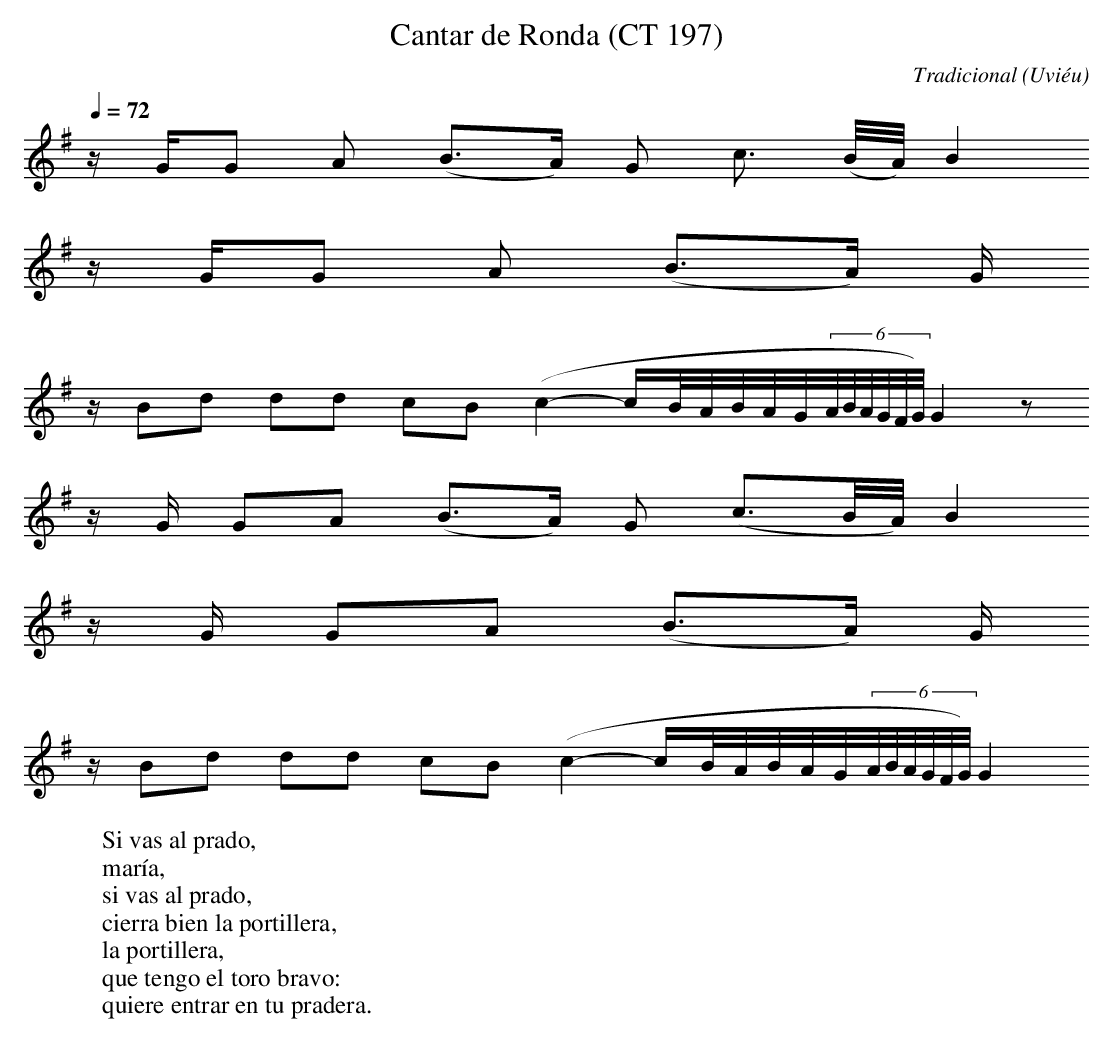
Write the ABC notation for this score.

X:1
T:Cantar de Ronda (CT 197)
C:Tradicional
O:Uviéu
M:Llibre
L:1/8
Q:1/4=72
K:G
z/ G/G A (B>A) G c3/2 (B/4A/4) B2
z/ G/G A (B>A) G/
z/ Bd dd cB (c2-c/B/4A/4B/4A/4G/4(6A/4B/4A/4G/4F/4G/4) G2 z
z/ G/ GA (B>A) G (c3/2B/4A/4) B2
z/ G/ GA (B>A) G/
z/ Bd dd cB (c2-c/B/4A/4B/4A/4G/4(6A/4B/4A/4G/4F/4G/4) G2
W:Si vas al prado,
W:maría,
W:si vas al prado,
W:cierra bien la portillera,
W:la portillera,
W:que tengo el toro bravo:
W:quiere entrar en tu pradera.
W:
